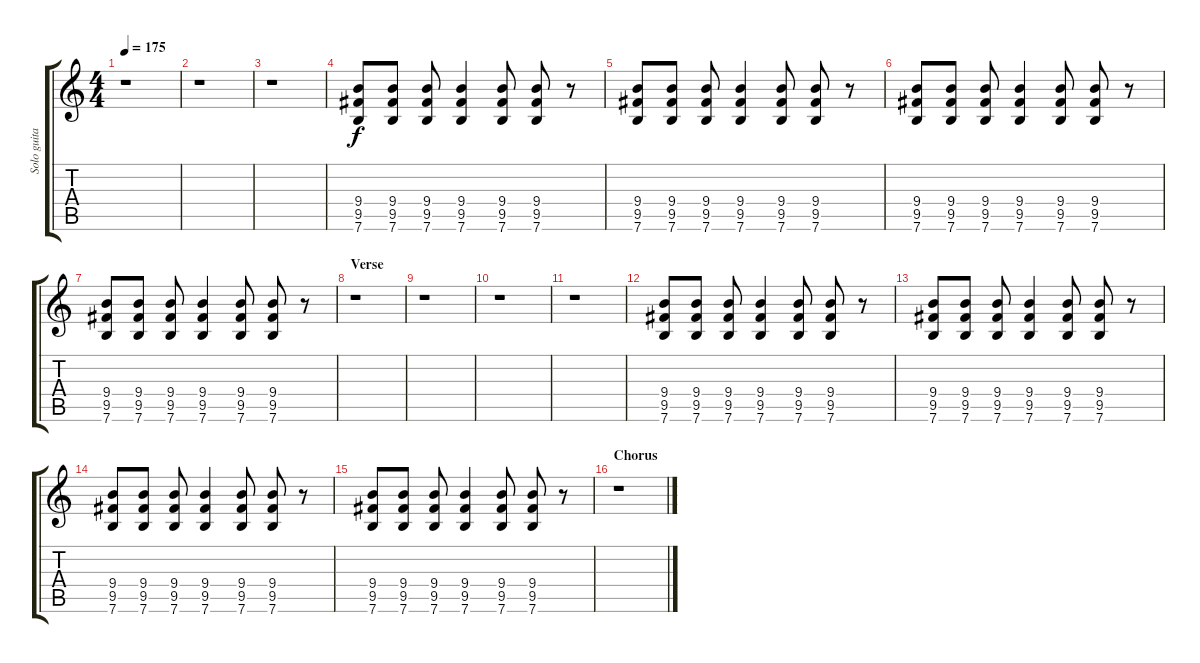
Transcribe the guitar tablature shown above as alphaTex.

\track ("Solo guitar" "Solo guita") {instrument distortionguitar}
\staff {score tabs}
\tuning (E4 B3 G3 D3 A2 E2) {hide}
\ts (4 4)
\tempo 175
\clef g2
\ks c
r.1{dy f} |
r.1 |
r.1 |
(9.4 9.5 7.6).8 (9.4 9.5 7.6).8 (9.4 9.5 7.6).8 (9.4 9.5 7.6).4 (9.4 9.5 7.6).8 (9.4 9.5 7.6).8 r.8 |
(9.4 9.5 7.6).8 (9.4 9.5 7.6).8 (9.4 9.5 7.6).8 (9.4 9.5 7.6).4 (9.4 9.5 7.6).8 (9.4 9.5 7.6).8 r.8 |
(9.4 9.5 7.6).8 (9.4 9.5 7.6).8 (9.4 9.5 7.6).8 (9.4 9.5 7.6).4 (9.4 9.5 7.6).8 (9.4 9.5 7.6).8 r.8 |
(9.4 9.5 7.6).8 (9.4 9.5 7.6).8 (9.4 9.5 7.6).8 (9.4 9.5 7.6).4 (9.4 9.5 7.6).8 (9.4 9.5 7.6).8 r.8 |
\section ("" "Verse")
r.1 |
r.1 |
r.1 |
r.1 |
(9.4 9.5 7.6).8 (9.4 9.5 7.6).8 (9.4 9.5 7.6).8 (9.4 9.5 7.6).4 (9.4 9.5 7.6).8 (9.4 9.5 7.6).8 r.8 |
(9.4 9.5 7.6).8 (9.4 9.5 7.6).8 (9.4 9.5 7.6).8 (9.4 9.5 7.6).4 (9.4 9.5 7.6).8 (9.4 9.5 7.6).8 r.8 |
(9.4 9.5 7.6).8 (9.4 9.5 7.6).8 (9.4 9.5 7.6).8 (9.4 9.5 7.6).4 (9.4 9.5 7.6).8 (9.4 9.5 7.6).8 r.8 |
(9.4 9.5 7.6).8 (9.4 9.5 7.6).8 (9.4 9.5 7.6).8 (9.4 9.5 7.6).4 (9.4 9.5 7.6).8 (9.4 9.5 7.6).8 r.8 |
\section ("" "Chorus")
r.1
